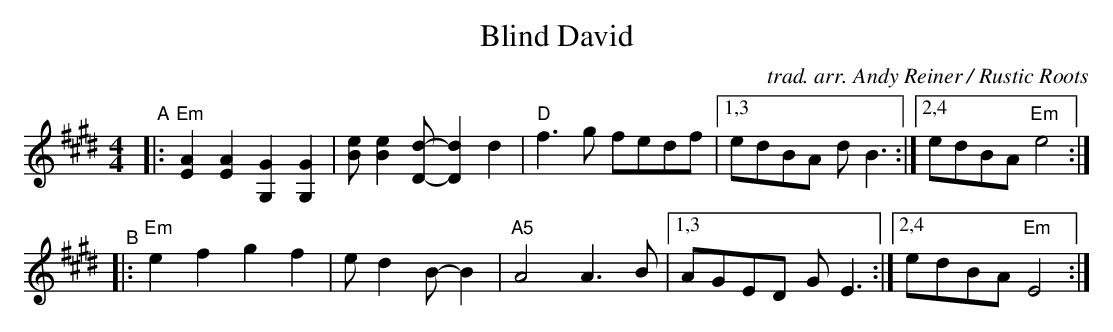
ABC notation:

X:1
T: Blind David
C: trad. arr. Andy Reiner / Rustic Roots
M: 4/4
L: 1/8
K: E
"^A"|: "Em"[A2E2][A2E2] [G2G,2][G2G,2] | [eB][e2B2][d-D-] [d2D2]d2 | "D"f3g fedf |[1,3 edBA dB3 :|[2,4 edBA "Em"e4 :|
"^B"|: "Em"e2f2 g2f2 | ed2B- 2B2 | "A5"A4 A3B |[1,3 AGED GE3 :|[2,4 edBA "Em"E4 :|
